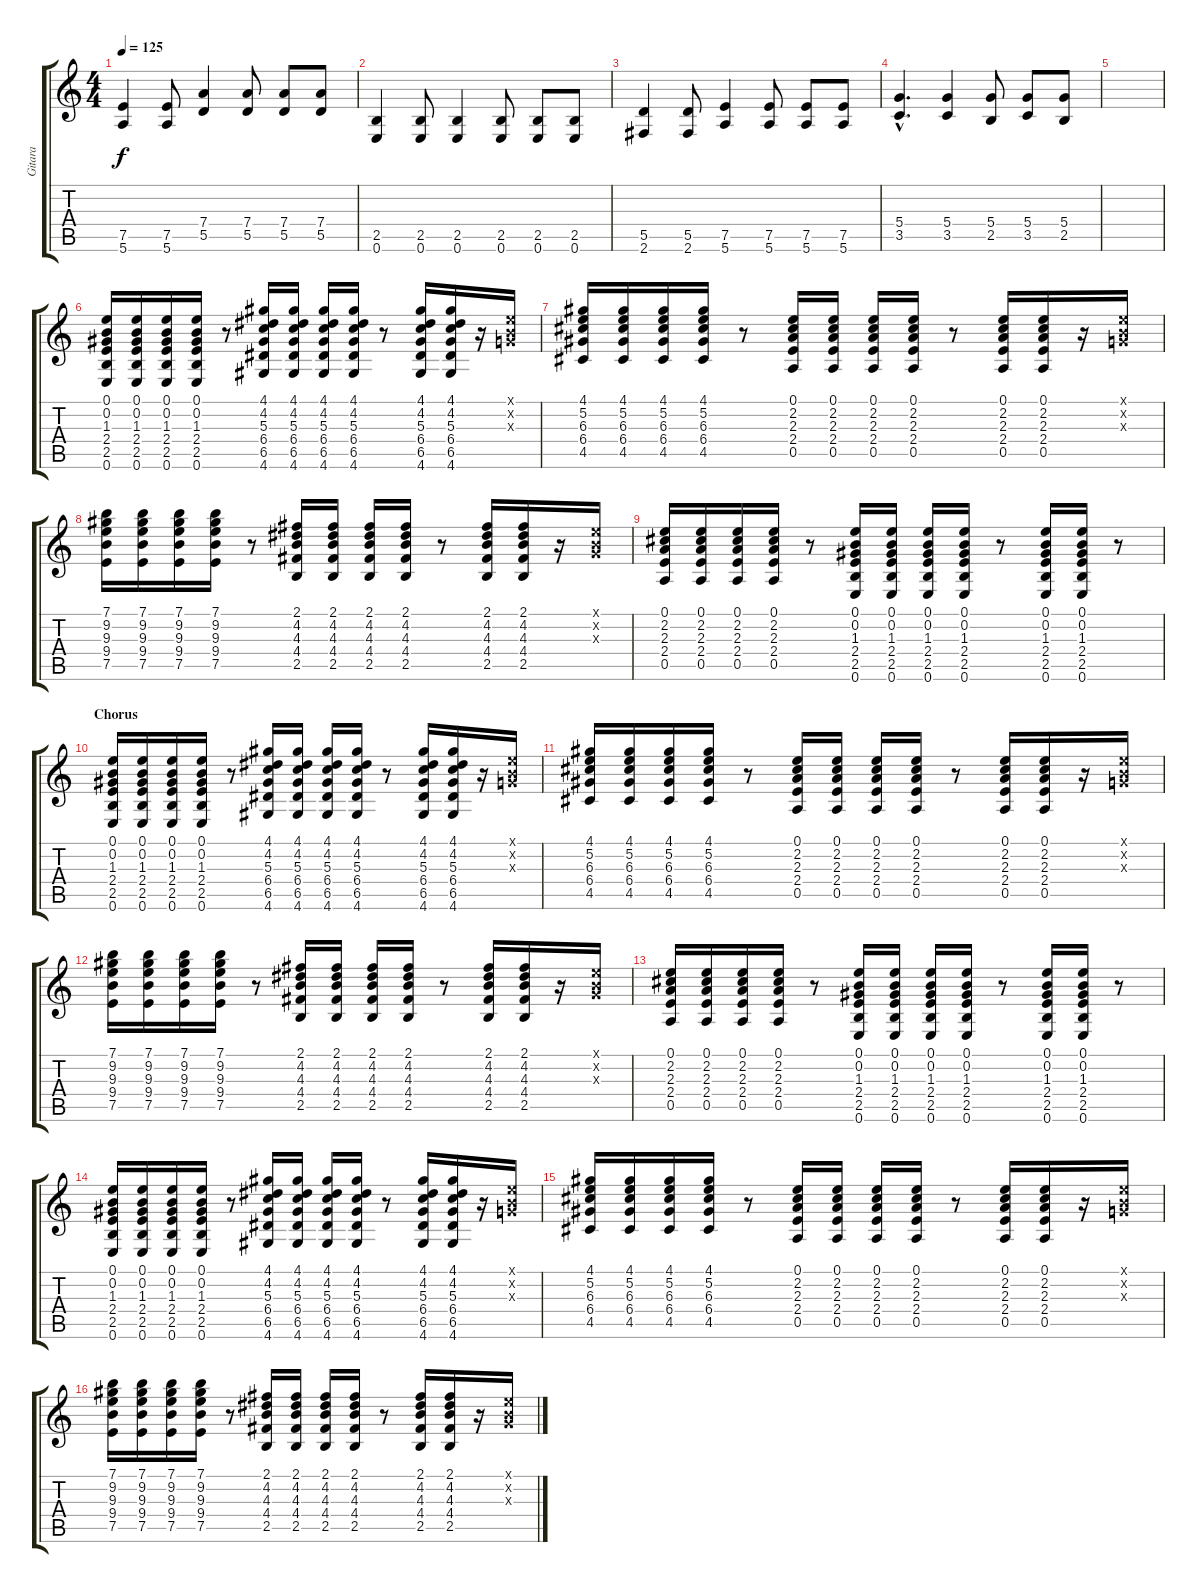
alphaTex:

\track ("Gitara" "Gitara") {instrument distortionguitar}
\staff {score tabs}
\tuning (E4 B3 G3 D3 A2 E2) {hide}
\ts (4 4)
\tempo 125
\clef g2
\ks c
(7.5 5.6).4{dy f} (7.5 5.6).8 (7.4 5.5).4 (7.4 5.5).8 (7.4 5.5).8 (7.4 5.5).8 |
(2.5 0.6).4 (2.5 0.6).8 (2.5 0.6).4 (2.5 0.6).8 (2.5 0.6).8 (2.5 0.6).8 |
(5.5 2.6).4 (5.5 2.6).8 (7.5 5.6).4 (7.5 5.6).8 (7.5 5.6).8 (7.5 5.6).8 |
(5.4{hac} 3.5{hac}).4{d} (5.4 3.5).4 (5.4 2.5).8 (5.4 3.5).8 (5.4 2.5).8 |
|
(0.1 0.2 1.3 2.4 2.5 0.6).16{volume 12} (0.1 0.2 1.3 2.4 2.5 0.6).16 (0.1 0.2 1.3 2.4 2.5 0.6).16 (0.1 0.2 1.3 2.4 2.5 0.6).16 r.8 (4.1 4.2 5.3 6.4 6.5 4.6).16 (4.1 4.2 5.3 6.4 6.5 4.6).16 (4.1 4.2 5.3 6.4 6.5 4.6).16 (4.1 4.2 5.3 6.4 6.5 4.6).16 r.8 (4.1 4.2 5.3 6.4 6.5 4.6).16 (4.1 4.2 5.3 6.4 6.5 4.6).16 r.16 (0.1{x} 0.2{x} 0.3{x}).16 |
(4.1 5.2 6.3 6.4 4.5).16 (4.1 5.2 6.3 6.4 4.5).16 (4.1 5.2 6.3 6.4 4.5).16 (4.1 5.2 6.3 6.4 4.5).16 r.8 (0.1 2.2 2.3 2.4 0.5).16 (0.1 2.2 2.3 2.4 0.5).16 (0.1 2.2 2.3 2.4 0.5).16 (0.1 2.2 2.3 2.4 0.5).16 r.8 (0.1 2.2 2.3 2.4 0.5).16 (0.1 2.2 2.3 2.4 0.5).16 r.16 (0.1{x} 0.2{x} 0.3{x}).16 |
(7.1 9.2 9.3 9.4 7.5).16 (7.1 9.2 9.3 9.4 7.5).16 (7.1 9.2 9.3 9.4 7.5).16 (7.1 9.2 9.3 9.4 7.5).16 r.8 (2.1 4.2 4.3 4.4 2.5).16 (2.1 4.2 4.3 4.4 2.5).16 (2.1 4.2 4.3 4.4 2.5).16 (2.1 4.2 4.3 4.4 2.5).16 r.8 (2.1 4.2 4.3 4.4 2.5).16 (2.1 4.2 4.3 4.4 2.5).16 r.16 (0.1{x} 0.2{x} 0.3{x}).16 |
(0.1 2.2 2.3 2.4 0.5).16 (0.1 2.2 2.3 2.4 0.5).16 (0.1 2.2 2.3 2.4 0.5).16 (0.1 2.2 2.3 2.4 0.5).16 r.8 (0.1 0.2 1.3 2.4 2.5 0.6).16 (0.1 0.2 1.3 2.4 2.5 0.6).16 (0.1 0.2 1.3 2.4 2.5 0.6).16 (0.1 0.2 1.3 2.4 2.5 0.6).16 r.8 (0.1 0.2 1.3 2.4 2.5 0.6).16 (0.1 0.2 1.3 2.4 2.5 0.6).16 r.8 |
\section ("" "Chorus")
(0.1 0.2 1.3 2.4 2.5 0.6).16{volume 12 instrument distortionguitar} (0.1 0.2 1.3 2.4 2.5 0.6).16 (0.1 0.2 1.3 2.4 2.5 0.6).16 (0.1 0.2 1.3 2.4 2.5 0.6).16 r.8 (4.1 4.2 5.3 6.4 6.5 4.6).16 (4.1 4.2 5.3 6.4 6.5 4.6).16 (4.1 4.2 5.3 6.4 6.5 4.6).16 (4.1 4.2 5.3 6.4 6.5 4.6).16 r.8 (4.1 4.2 5.3 6.4 6.5 4.6).16 (4.1 4.2 5.3 6.4 6.5 4.6).16 r.16 (0.1{x} 0.2{x} 0.3{x}).16 |
(4.1 5.2 6.3 6.4 4.5).16 (4.1 5.2 6.3 6.4 4.5).16 (4.1 5.2 6.3 6.4 4.5).16 (4.1 5.2 6.3 6.4 4.5).16 r.8 (0.1 2.2 2.3 2.4 0.5).16 (0.1 2.2 2.3 2.4 0.5).16 (0.1 2.2 2.3 2.4 0.5).16 (0.1 2.2 2.3 2.4 0.5).16 r.8 (0.1 2.2 2.3 2.4 0.5).16 (0.1 2.2 2.3 2.4 0.5).16 r.16 (0.1{x} 0.2{x} 0.3{x}).16 |
(7.1 9.2 9.3 9.4 7.5).16 (7.1 9.2 9.3 9.4 7.5).16 (7.1 9.2 9.3 9.4 7.5).16 (7.1 9.2 9.3 9.4 7.5).16 r.8 (2.1 4.2 4.3 4.4 2.5).16 (2.1 4.2 4.3 4.4 2.5).16 (2.1 4.2 4.3 4.4 2.5).16 (2.1 4.2 4.3 4.4 2.5).16 r.8 (2.1 4.2 4.3 4.4 2.5).16 (2.1 4.2 4.3 4.4 2.5).16 r.16 (0.1{x} 0.2{x} 0.3{x}).16 |
(0.1 2.2 2.3 2.4 0.5).16 (0.1 2.2 2.3 2.4 0.5).16 (0.1 2.2 2.3 2.4 0.5).16 (0.1 2.2 2.3 2.4 0.5).16 r.8 (0.1 0.2 1.3 2.4 2.5 0.6).16 (0.1 0.2 1.3 2.4 2.5 0.6).16 (0.1 0.2 1.3 2.4 2.5 0.6).16 (0.1 0.2 1.3 2.4 2.5 0.6).16 r.8 (0.1 0.2 1.3 2.4 2.5 0.6).16 (0.1 0.2 1.3 2.4 2.5 0.6).16 r.8 |
(0.1 0.2 1.3 2.4 2.5 0.6).16 (0.1 0.2 1.3 2.4 2.5 0.6).16 (0.1 0.2 1.3 2.4 2.5 0.6).16 (0.1 0.2 1.3 2.4 2.5 0.6).16 r.8 (4.1 4.2 5.3 6.4 6.5 4.6).16 (4.1 4.2 5.3 6.4 6.5 4.6).16 (4.1 4.2 5.3 6.4 6.5 4.6).16 (4.1 4.2 5.3 6.4 6.5 4.6).16 r.8 (4.1 4.2 5.3 6.4 6.5 4.6).16 (4.1 4.2 5.3 6.4 6.5 4.6).16 r.16 (0.1{x} 0.2{x} 0.3{x}).16 |
(4.1 5.2 6.3 6.4 4.5).16 (4.1 5.2 6.3 6.4 4.5).16 (4.1 5.2 6.3 6.4 4.5).16 (4.1 5.2 6.3 6.4 4.5).16 r.8 (0.1 2.2 2.3 2.4 0.5).16 (0.1 2.2 2.3 2.4 0.5).16 (0.1 2.2 2.3 2.4 0.5).16 (0.1 2.2 2.3 2.4 0.5).16 r.8 (0.1 2.2 2.3 2.4 0.5).16 (0.1 2.2 2.3 2.4 0.5).16 r.16 (0.1{x} 0.2{x} 0.3{x}).16 |
(7.1 9.2 9.3 9.4 7.5).16 (7.1 9.2 9.3 9.4 7.5).16 (7.1 9.2 9.3 9.4 7.5).16 (7.1 9.2 9.3 9.4 7.5).16 r.8 (2.1 4.2 4.3 4.4 2.5).16 (2.1 4.2 4.3 4.4 2.5).16 (2.1 4.2 4.3 4.4 2.5).16 (2.1 4.2 4.3 4.4 2.5).16 r.8 (2.1 4.2 4.3 4.4 2.5).16 (2.1 4.2 4.3 4.4 2.5).16 r.16 (0.1{x} 0.2{x} 0.3{x}).16
